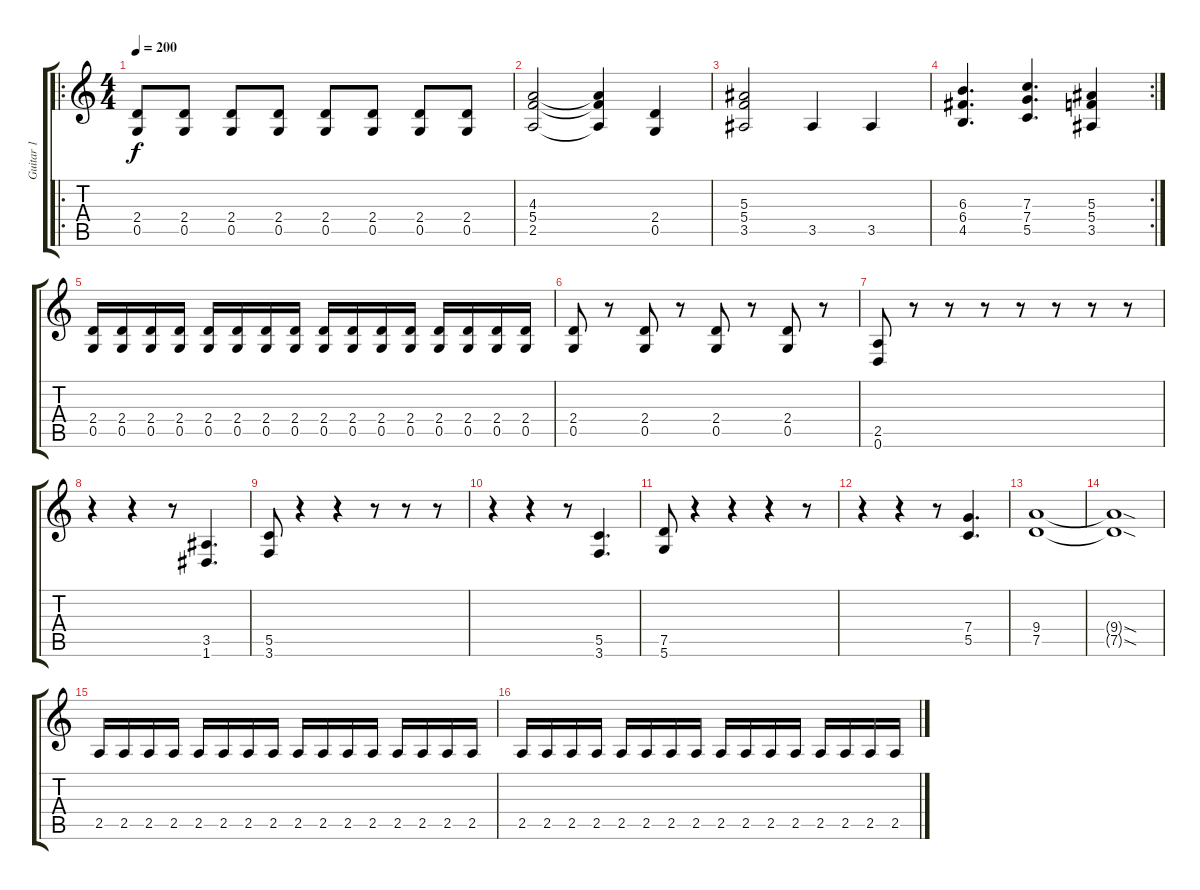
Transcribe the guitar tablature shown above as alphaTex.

\track ("Guitar 1" "Guitar 1") {instrument distortionguitar}
\staff {score tabs}
\tuning (D4 A3 F3 C3 G2 D2) {hide}
\ro
\ts (4 4)
\tempo 200
\clef g2
\ks c
(2.4 0.5).8{dy f} (2.4 0.5).8 (2.4 0.5).8 (2.4 0.5).8 (2.4 0.5).8 (2.4 0.5).8 (2.4 0.5).8 (2.4 0.5).8 |
(4.3 5.4 2.5).2 (4.3{t} 5.4{t} 2.5{t}).4 (2.4 0.5).4 |
(5.3 5.4 3.5).2 3.5.4 3.5.4 |
\rc 2
(6.3 6.4 4.5).4{d} (7.3 7.4 5.5).4{d} (5.3 5.4 3.5).4 |
(2.4 0.5).16 (2.4 0.5).16 (2.4 0.5).16 (2.4 0.5).16 (2.4 0.5).16 (2.4 0.5).16 (2.4 0.5).16 (2.4 0.5).16 (2.4 0.5).16 (2.4 0.5).16 (2.4 0.5).16 (2.4 0.5).16 (2.4 0.5).16 (2.4 0.5).16 (2.4 0.5).16 (2.4 0.5).16 |
(2.4 0.5).8 r.8 (2.4 0.5).8 r.8 (2.4 0.5).8 r.8 (2.4 0.5).8 r.8 |
(2.5 0.6).8 r.8 r.8 r.8 r.8 r.8 r.8 r.8 |
r.4 r.4 r.8 (3.5 1.6).4{d} |
(5.5 3.6).8 r.4 r.4 r.8 r.8 r.8 |
r.4 r.4 r.8 (5.5 3.6).4{d} |
(7.5 5.6).8 r.4 r.4 r.4 r.8 |
r.4 r.4 r.8 (7.4 5.5).4{d} |
(9.4 7.5).1 |
(9.4{sod t} 7.5{sod t}).1 |
2.5.16 2.5.16 2.5.16 2.5.16 2.5.16 2.5.16 2.5.16 2.5.16 2.5.16 2.5.16 2.5.16 2.5.16 2.5.16 2.5.16 2.5.16 2.5.16 |
2.5.16 2.5.16 2.5.16 2.5.16 2.5.16 2.5.16 2.5.16 2.5.16 2.5.16 2.5.16 2.5.16 2.5.16 2.5.16 2.5.16 2.5.16 2.5.16
